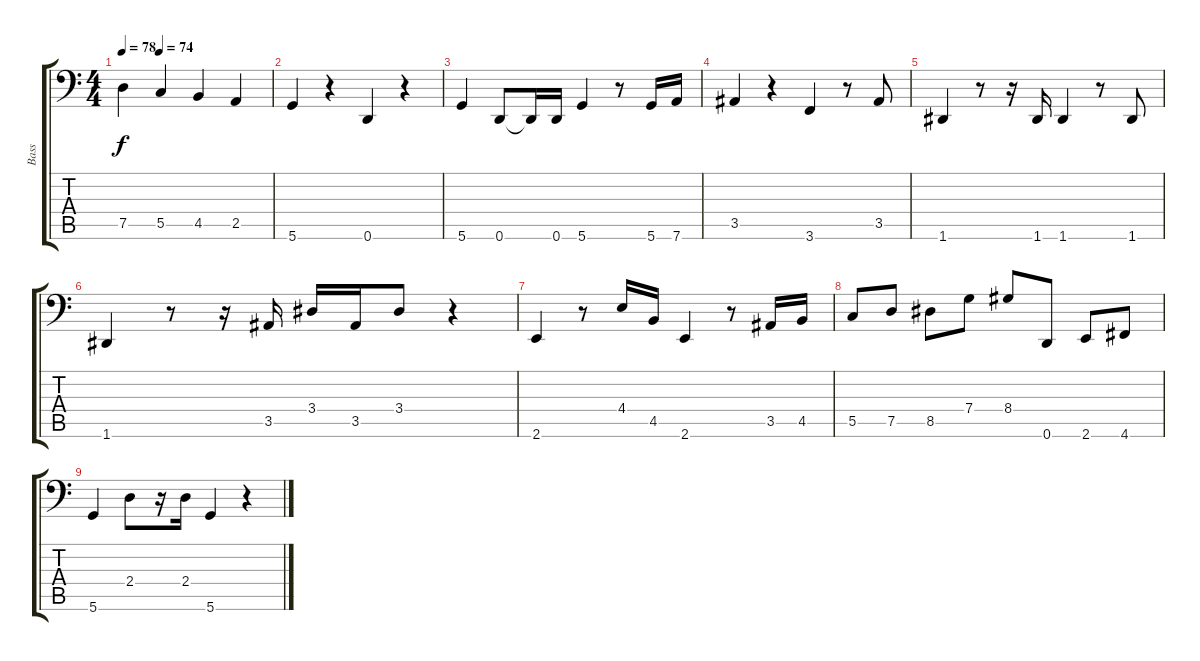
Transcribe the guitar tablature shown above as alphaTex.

\track ("Bass" "Bass") {instrument electricbassfinger}
\staff {score tabs}
\tuning (D3 A2 F2 C2 G1 D1) {hide}
\ts (4 4)
\tempo 78
\tempo (74 0.25)
\clef f4
\ks c
7.5.4{dy f} 5.5.4 4.5.4 2.5.4 |
5.6.4 r.4 0.6.4 r.4 |
5.6.4 0.6.8 0.6{t}.16 0.6.16 5.6.4 r.8 5.6.16 7.6.16 |
3.5.4 r.4 3.6.4 r.8 3.5.8 |
1.6.4 r.8 r.16 1.6.16 1.6.4 r.8 1.6.8 |
1.6.4 r.8 r.16 3.5.16 3.4.16 3.5.16 3.4.8 r.4 |
2.6.4 r.8 4.4.16 4.5.16 2.6.4 r.8 3.5.16 4.5.16 |
5.5.8 7.5.8 8.5.8 7.4.8 8.4.8 0.6.8 2.6.8 4.6.8 |
5.6.4 2.4.8 r.16 2.4.16 5.6.4 r.4
